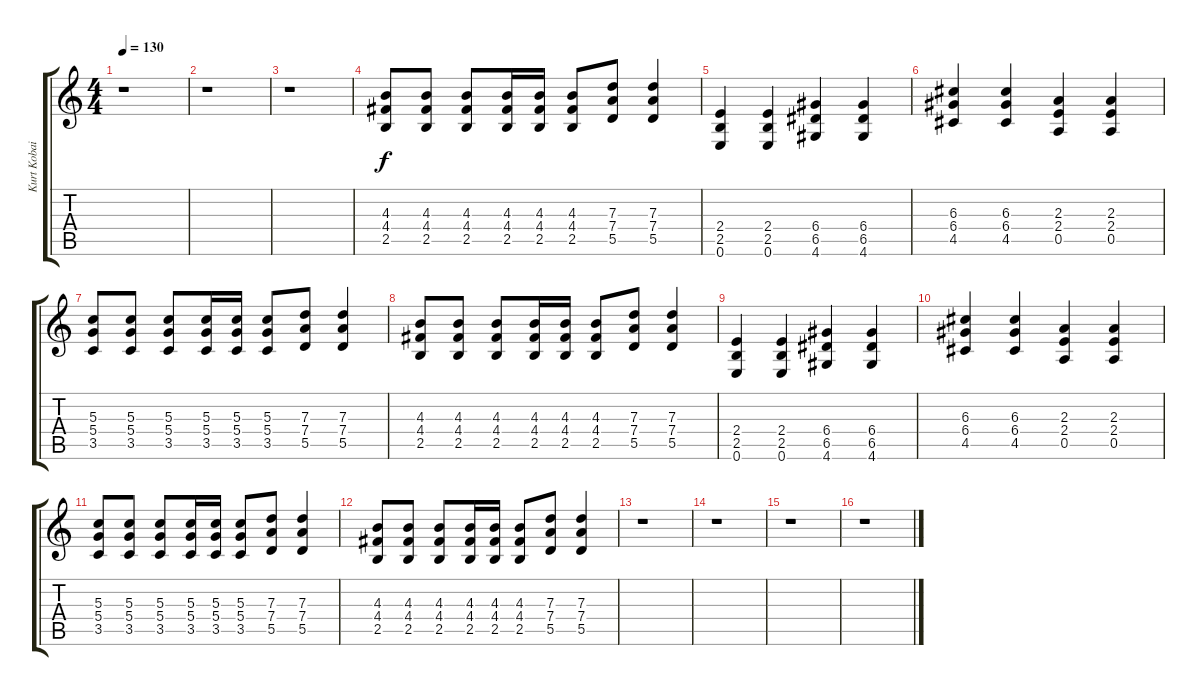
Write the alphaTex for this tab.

\track ("Kurt Kobain -Dist Guitar-" "Kurt Kobai") {instrument overdrivenguitar}
\staff {score tabs}
\tuning (E4 B3 G3 D3 A2 E2) {hide}
\ts (4 4)
\tempo 130
\clef g2
\ks c
r.1{dy f} |
r.1 |
r.1 |
(4.3 4.4 2.5).8 (4.3 4.4 2.5).8 (4.3 4.4 2.5).8 (4.3 4.4 2.5).16 (4.3 4.4 2.5).16 (4.3 4.4 2.5).8 (7.3 7.4 5.5).8 (7.3 7.4 5.5).4 |
(2.4 2.5 0.6).4 (2.4 2.5 0.6).4 (6.4 6.5 4.6).4 (6.4 6.5 4.6).4 |
(6.3 6.4 4.5).4 (6.3 6.4 4.5).4 (2.3 2.4 0.5).4 (2.3 2.4 0.5).4 |
(5.3 5.4 3.5).8 (5.3 5.4 3.5).8 (5.3 5.4 3.5).8 (5.3 5.4 3.5).16 (5.3 5.4 3.5).16 (5.3 5.4 3.5).8 (7.3 7.4 5.5).8 (7.3 7.4 5.5).4 |
(4.3 4.4 2.5).8 (4.3 4.4 2.5).8 (4.3 4.4 2.5).8 (4.3 4.4 2.5).16 (4.3 4.4 2.5).16 (4.3 4.4 2.5).8 (7.3 7.4 5.5).8 (7.3 7.4 5.5).4 |
(2.4 2.5 0.6).4 (2.4 2.5 0.6).4 (6.4 6.5 4.6).4 (6.4 6.5 4.6).4 |
(6.3 6.4 4.5).4 (6.3 6.4 4.5).4 (2.3 2.4 0.5).4 (2.3 2.4 0.5).4 |
(5.3 5.4 3.5).8 (5.3 5.4 3.5).8 (5.3 5.4 3.5).8 (5.3 5.4 3.5).16 (5.3 5.4 3.5).16 (5.3 5.4 3.5).8 (7.3 7.4 5.5).8 (7.3 7.4 5.5).4 |
(4.3 4.4 2.5).8 (4.3 4.4 2.5).8 (4.3 4.4 2.5).8 (4.3 4.4 2.5).16 (4.3 4.4 2.5).16 (4.3 4.4 2.5).8 (7.3 7.4 5.5).8 (7.3 7.4 5.5).4 |
r.1 |
r.1 |
r.1 |
r.1
